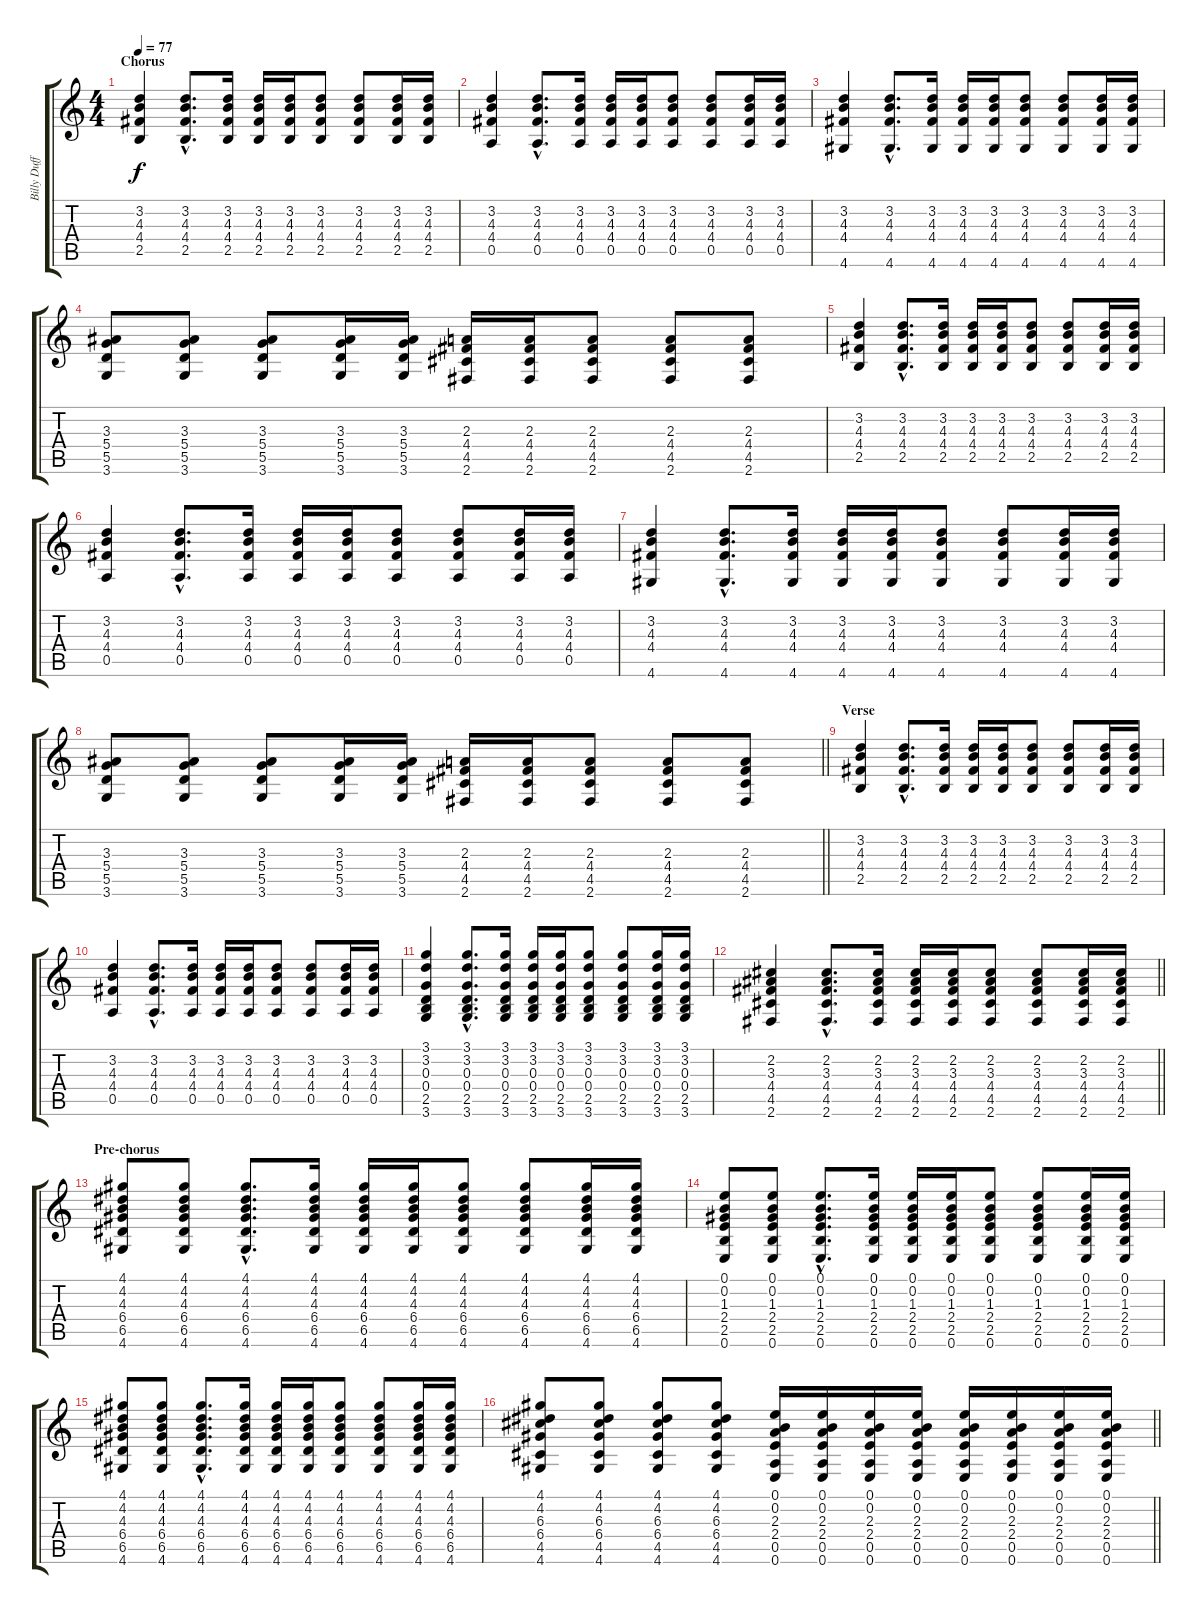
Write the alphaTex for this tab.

\track ("Billy Duffy (Rhythm Guitar)" "Billy Duff") {instrument electricguitarclean}
\staff {score tabs}
\tuning (E4 B3 G3 D3 A2 E2) {hide}
\ts (4 4)
\section ("" "Chorus")
\tempo 77
\clef g2
\ks c
(3.2 4.3 4.4 2.5).4{dy f} (3.2{hac} 4.3{hac} 4.4{hac} 2.5{hac}).8{d} (3.2 4.3 4.4 2.5).16 (3.2 4.3 4.4 2.5).16 (3.2 4.3 4.4 2.5).16 (3.2 4.3 4.4 2.5).8 (3.2 4.3 4.4 2.5).8 (3.2 4.3 4.4 2.5).16 (3.2 4.3 4.4 2.5).16 |
(3.2 4.3 4.4 0.5).4 (3.2{hac} 4.3{hac} 4.4{hac} 0.5{hac}).8{d} (3.2 4.3 4.4 0.5).16 (3.2 4.3 4.4 0.5).16 (3.2 4.3 4.4 0.5).16 (3.2 4.3 4.4 0.5).8 (3.2 4.3 4.4 0.5).8 (3.2 4.3 4.4 0.5).16 (3.2 4.3 4.4 0.5).16 |
(3.2 4.3 4.4 4.6).4 (3.2{hac} 4.3{hac} 4.4{hac} 4.6{hac}).8{d} (3.2 4.3 4.4 4.6).16 (3.2 4.3 4.4 4.6).16 (3.2 4.3 4.4 4.6).16 (3.2 4.3 4.4 4.6).8 (3.2 4.3 4.4 4.6).8 (3.2 4.3 4.4 4.6).16 (3.2 4.3 4.4 4.6).16 |
(3.3 5.4 5.5 3.6).8 (3.3 5.4 5.5 3.6).8 (3.3 5.4 5.5 3.6).8 (3.3 5.4 5.5 3.6).16 (3.3 5.4 5.5 3.6).16 (2.3 4.4 4.5 2.6).16 (2.3 4.4 4.5 2.6).16 (2.3 4.4 4.5 2.6).8 (2.3 4.4 4.5 2.6).8 (2.3 4.4 4.5 2.6).8 |
(3.2 4.3 4.4 2.5).4 (3.2{hac} 4.3{hac} 4.4{hac} 2.5{hac}).8{d} (3.2 4.3 4.4 2.5).16 (3.2 4.3 4.4 2.5).16 (3.2 4.3 4.4 2.5).16 (3.2 4.3 4.4 2.5).8 (3.2 4.3 4.4 2.5).8 (3.2 4.3 4.4 2.5).16 (3.2 4.3 4.4 2.5).16 |
(3.2 4.3 4.4 0.5).4 (3.2{hac} 4.3{hac} 4.4{hac} 0.5{hac}).8{d} (3.2 4.3 4.4 0.5).16 (3.2 4.3 4.4 0.5).16 (3.2 4.3 4.4 0.5).16 (3.2 4.3 4.4 0.5).8 (3.2 4.3 4.4 0.5).8 (3.2 4.3 4.4 0.5).16 (3.2 4.3 4.4 0.5).16 |
(3.2 4.3 4.4 4.6).4 (3.2{hac} 4.3{hac} 4.4{hac} 4.6{hac}).8{d} (3.2 4.3 4.4 4.6).16 (3.2 4.3 4.4 4.6).16 (3.2 4.3 4.4 4.6).16 (3.2 4.3 4.4 4.6).8 (3.2 4.3 4.4 4.6).8 (3.2 4.3 4.4 4.6).16 (3.2 4.3 4.4 4.6).16 |
\barLineRight lightlight
(3.3 5.4 5.5 3.6).8 (3.3 5.4 5.5 3.6).8 (3.3 5.4 5.5 3.6).8 (3.3 5.4 5.5 3.6).16 (3.3 5.4 5.5 3.6).16 (2.3 4.4 4.5 2.6).16 (2.3 4.4 4.5 2.6).16 (2.3 4.4 4.5 2.6).8 (2.3 4.4 4.5 2.6).8 (2.3 4.4 4.5 2.6).8 |
\section ("" "Verse")
(3.2 4.3 4.4 2.5).4 (3.2{hac} 4.3{hac} 4.4{hac} 2.5{hac}).8{d} (3.2 4.3 4.4 2.5).16 (3.2 4.3 4.4 2.5).16 (3.2 4.3 4.4 2.5).16 (3.2 4.3 4.4 2.5).8 (3.2 4.3 4.4 2.5).8 (3.2 4.3 4.4 2.5).16 (3.2 4.3 4.4 2.5).16 |
(3.2 4.3 4.4 0.5).4 (3.2{hac} 4.3{hac} 4.4{hac} 0.5{hac}).8{d} (3.2 4.3 4.4 0.5).16 (3.2 4.3 4.4 0.5).16 (3.2 4.3 4.4 0.5).16 (3.2 4.3 4.4 0.5).8 (3.2 4.3 4.4 0.5).8 (3.2 4.3 4.4 0.5).16 (3.2 4.3 4.4 0.5).16 |
(3.1 3.2 0.3 0.4 2.5 3.6).4 (3.1{hac} 3.2{hac} 0.3{hac} 0.4{hac} 2.5{hac} 3.6{hac}).8{d} (3.1 3.2 0.3 0.4 2.5 3.6).16 (3.1 3.2 0.3 0.4 2.5 3.6).16 (3.1 3.2 0.3 0.4 2.5 3.6).16 (3.1 3.2 0.3 0.4 2.5 3.6).8 (3.1 3.2 0.3 0.4 2.5 3.6).8 (3.1 3.2 0.3 0.4 2.5 3.6).16 (3.1 3.2 0.3 0.4 2.5 3.6).16 |
\barLineRight lightlight
(2.2 3.3 4.4 4.5 2.6).4 (2.2{hac} 3.3{hac} 4.4{hac} 4.5{hac} 2.6{hac}).8{d} (2.2 3.3 4.4 4.5 2.6).16 (2.2 3.3 4.4 4.5 2.6).16 (2.2 3.3 4.4 4.5 2.6).16 (2.2 3.3 4.4 4.5 2.6).8 (2.2 3.3 4.4 4.5 2.6).8 (2.2 3.3 4.4 4.5 2.6).16 (2.2 3.3 4.4 4.5 2.6).16 |
\section ("" "Pre-chorus")
(4.1 4.2 4.3 6.4 6.5 4.6).8{volume 10} (4.1 4.2 4.3 6.4 6.5 4.6).8 (4.1{hac} 4.2{hac} 4.3{hac} 6.4{hac} 6.5{hac} 4.6{hac}).8{d} (4.1 4.2 4.3 6.4 6.5 4.6).16 (4.1 4.2 4.3 6.4 6.5 4.6).16 (4.1 4.2 4.3 6.4 6.5 4.6).16 (4.1 4.2 4.3 6.4 6.5 4.6).8 (4.1 4.2 4.3 6.4 6.5 4.6).8 (4.1 4.2 4.3 6.4 6.5 4.6).16 (4.1 4.2 4.3 6.4 6.5 4.6).16 |
(0.1 0.2 1.3 2.4 2.5 0.6).8 (0.1 0.2 1.3 2.4 2.5 0.6).8 (0.1{hac} 0.2{hac} 1.3{hac} 2.4{hac} 2.5{hac} 0.6{hac}).8{d} (0.1 0.2 1.3 2.4 2.5 0.6).16 (0.1 0.2 1.3 2.4 2.5 0.6).16 (0.1 0.2 1.3 2.4 2.5 0.6).16 (0.1 0.2 1.3 2.4 2.5 0.6).8 (0.1 0.2 1.3 2.4 2.5 0.6).8 (0.1 0.2 1.3 2.4 2.5 0.6).16 (0.1 0.2 1.3 2.4 2.5 0.6).16 |
(4.1 4.2 4.3 6.4 6.5 4.6).8 (4.1 4.2 4.3 6.4 6.5 4.6).8 (4.1{hac} 4.2{hac} 4.3{hac} 6.4{hac} 6.5{hac} 4.6{hac}).8{d} (4.1 4.2 4.3 6.4 6.5 4.6).16 (4.1 4.2 4.3 6.4 6.5 4.6).16 (4.1 4.2 4.3 6.4 6.5 4.6).16 (4.1 4.2 4.3 6.4 6.5 4.6).8 (4.1 4.2 4.3 6.4 6.5 4.6).8 (4.1 4.2 4.3 6.4 6.5 4.6).16 (4.1 4.2 4.3 6.4 6.5 4.6).16 |
\barLineRight lightlight
(4.1 4.2 6.3 6.4 4.5 4.6).8 (4.1 4.2 6.3 6.4 4.5 4.6).8 (4.1 4.2 6.3 6.4 4.5 4.6).8 (4.1 4.2 6.3 6.4 4.5 4.6).8 (0.1 0.2 2.3 2.4 0.5 0.6).16 (0.1 0.2 2.3 2.4 0.5 0.6).16 (0.1 0.2 2.3 2.4 0.5 0.6).16 (0.1 0.2 2.3 2.4 0.5 0.6).16 (0.1 0.2 2.3 2.4 0.5 0.6).16 (0.1 0.2 2.3 2.4 0.5 0.6).16 (0.1 0.2 2.3 2.4 0.5 0.6).16 (0.1 0.2 2.3 2.4 0.5 0.6).16
